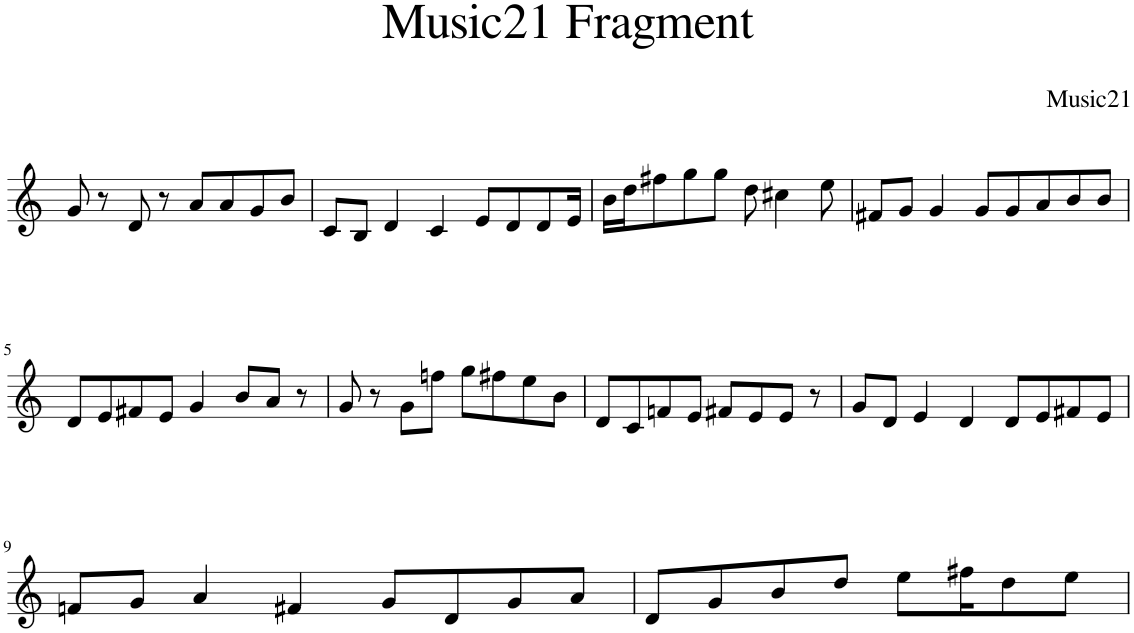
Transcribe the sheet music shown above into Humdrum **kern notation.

**kern
*part1
*staff1
*I"Piano
*I'Pno
*clefG2
*k[]
=1
8g/
8r
8d/
8r
8a/L
8a/
8g/
8b/J
=2
8c/L
8B/J
4d/
4c/
8e/L
8d/
8d/
16e/Jk
=3
16b\LL
16dd\J
8ff#X\
8gg\
8gg\J
8dd\
4cc#X\
8ee\
=4
8f#X/L
8g/J
4g/
8g/L
8g/
8a/
8b/
8b/J
!!LO:LB:g=z
=5
8d/L
8e/
8f#X/
8e/J
4g/
8b/L
8a/J
8r
=6
8g/
8r
8g\L
8ffn\J
8gg\L
8ff#X\
8ee\
8b\J
=7
8d/L
8c/
8fn/
8e/J
8f#X/L
8e/
8e/J
8r
=8
8g/L
8d/J
4e/
4d/
8d/L
8e/
8f#X/
8e/J
!!LO:LB:g=z
=9
8fn/L
8g/J
4a/
4f#X/
8g/L
8d/
8g/
8a/J
=10
8d/L
8g/
8b/
8dd/J
8ee\L
16ff#X\K
8dd\
8ee\J
=
*-
